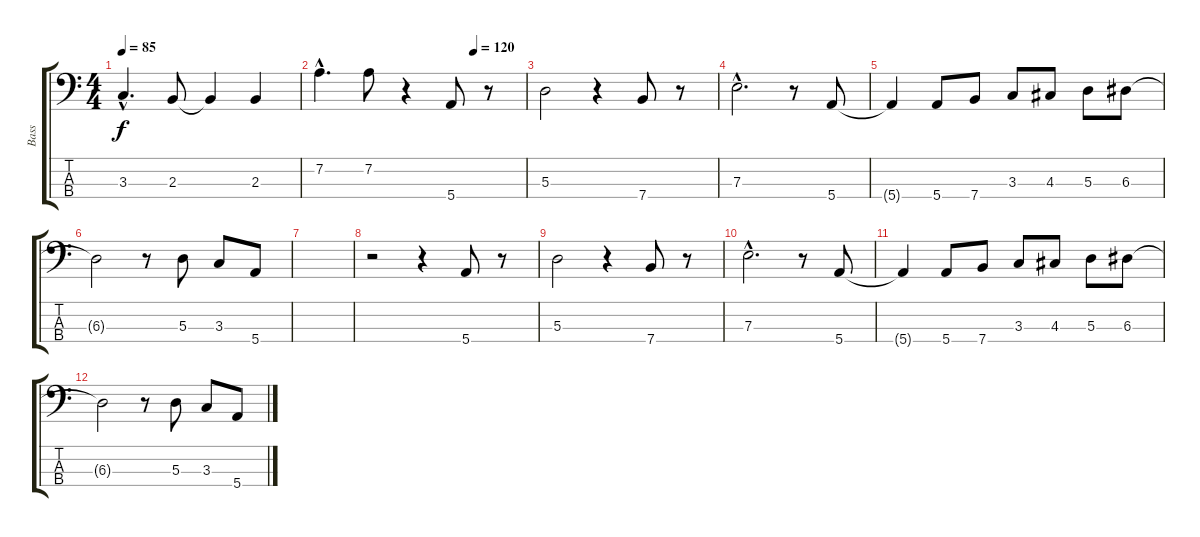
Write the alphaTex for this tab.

\track ("Bass" "Bass") {instrument electricbassfinger}
\staff {score tabs}
\tuning (G2 D2 A1 E1) {hide}
\ts (4 4)
\tempo 85
\clef f4
\ks c
3.3{hac}.4{d dy f} 2.3.8 2.3{t}.4 2.3.4 |
\tempo (120 0.75)
7.2{hac}.4{d} 7.2.8 r.4 5.4.8 r.8 |
5.3.2 r.4 7.4.8 r.8 |
7.3{hac}.2{d} r.8 5.4.8 |
5.4{t}.4 5.4.8 7.4.8 3.3.8 4.3.8 5.3.8 6.3.8 |
6.3{t}.2 r.8 5.3.8 3.3.8 5.4.8 |
|
r.2 r.4 5.4.8 r.8 |
5.3.2 r.4 7.4.8 r.8 |
7.3{hac}.2{d} r.8 5.4.8 |
5.4{t}.4 5.4.8 7.4.8 3.3.8 4.3.8 5.3.8 6.3.8 |
6.3{t}.2 r.8 5.3.8 3.3.8 5.4.8
